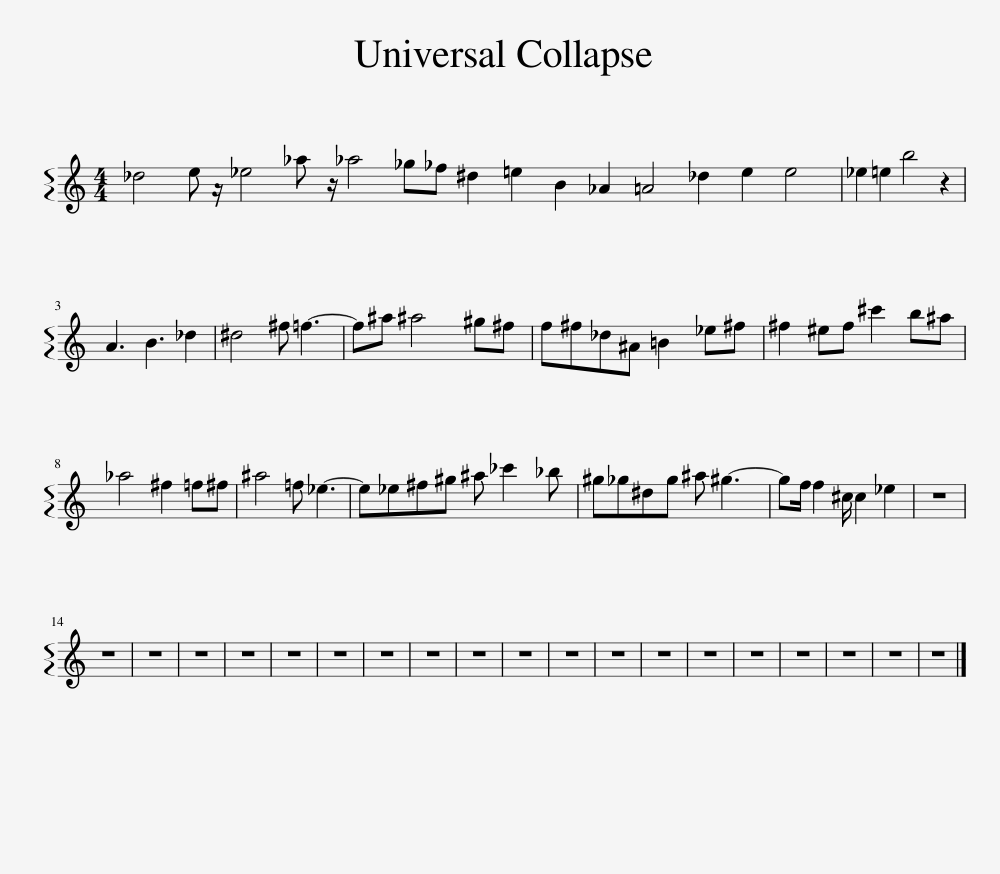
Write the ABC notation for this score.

X:1
L:1/8
M:4/4
I:linebreak $
K:C
V:1 treble
V:1
 _d4 e z/ _e4 _a z/ _a4 _g_f ^d2 =e2 B2 _A2 =A4 _d2 e2 e4 | _e2 =e2 b4 z2 |$ A3 B3 _d2 | ^d4 ^f =f3- | f^a ^a4 ^g^f | %5
 f^f_d^A =B2 _e^f | ^f2 ^ef ^c'2 b^a |$ _a4 ^f2 =f^f | ^a4 =f _e3- | e_e^f^g ^a _c'2 _b | %10
 ^g_g^dg ^a ^g3- | gf/ f2 ^c/ c2 _e2 | z8 |$ z8 | z8 | %15
 z8 | z8 | z8 | z8 | z8 | %20
 z8 | z8 | z8 | z8 | z8 | %25
 z8 | z8 | z8 | z8 | z8 | %30
 z8 | z8 |] %32
